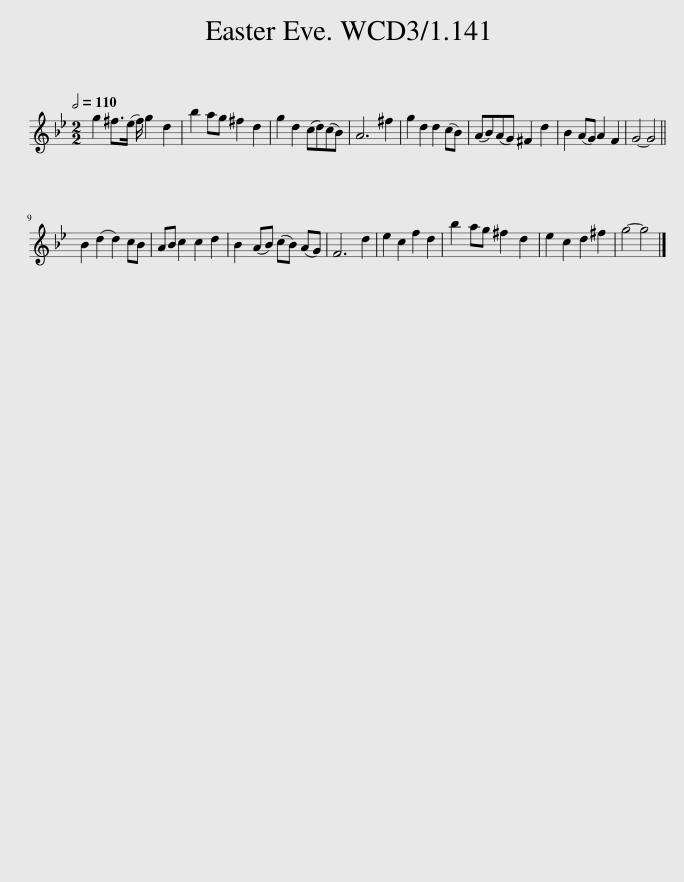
X:1
L:1/8
Q:1/2=110
M:2/2
I:linebreak $
K:Gmin
V:1 treble
V:1
 g2 ^f>(e f/) g2 d2 | b2 ag ^f2 d2 | g2 d2 (cd)(cB) | A6 ^f2 | g2 d2 d2 (cB) | %5
 (AB)(AG) ^F2 d2 | B2 (AG) A2 F2 | G4- G4 ||$ B2 (d2 d2) cB | AB c2 c2 d2 | %10
 B2 (AB) (cB) (AG) | F6 d2 | e2 c2 f2 d2 | b2 ag ^f2 d2 | e2 c2 d2 ^f2 | %15
 g4- g4 |] %16
